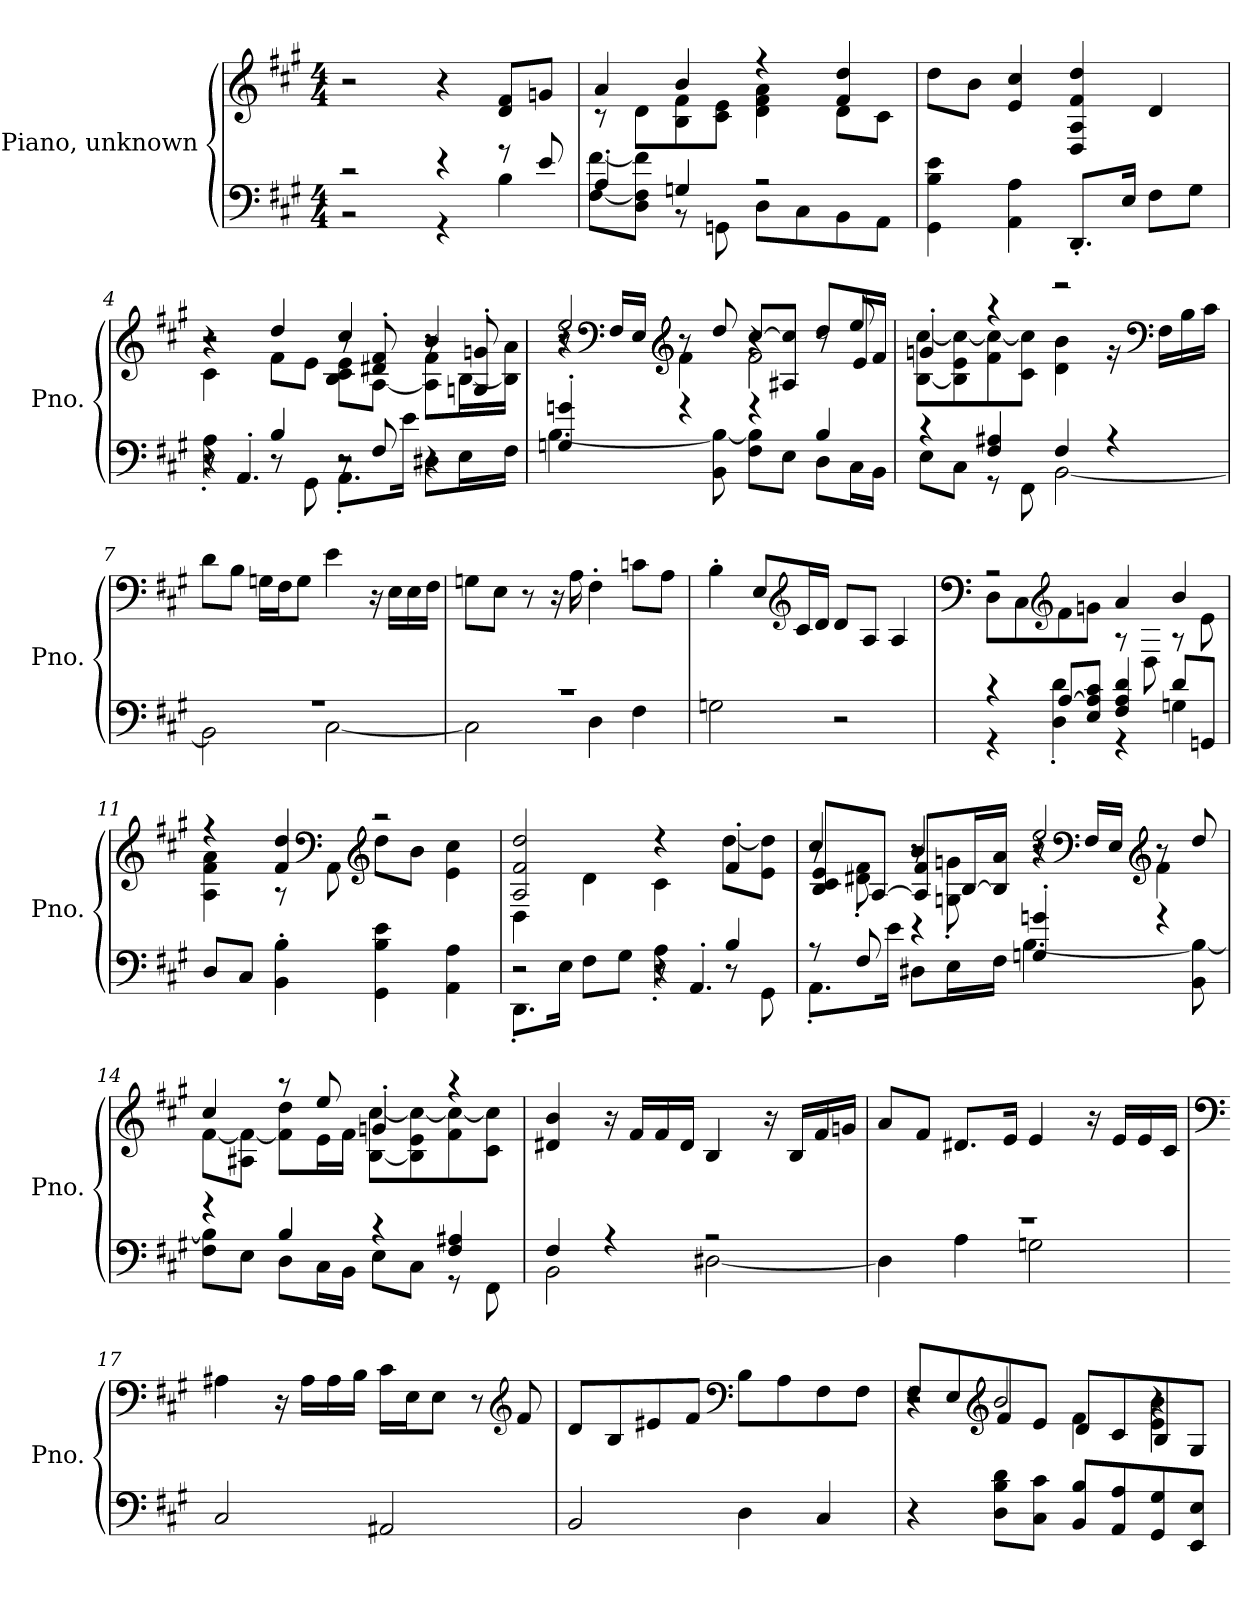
**kern	**kern
*part1	*part1
*staff2	*staff1
*I"Piano, unknown	*
*I'Pno.	*
*clefF4	*clefG2
*k[f#c#g#]	*k[f#c#g#]
*M4/4	*M4/4
*MM120	*MM120
=1	=1
*^	*
2r	2r	2r
4r	4r	4r
8r	4B\	8d/ 8f#/L
8e/	.	8gn/J
=2	=2	=2
*	*	*^
4A'/	[8F#\ [8f#\L	4a/	8r
.	8D\ 8F#\] 8f#\]J	.	8d\L
4Gn/	8r	4b/	8B\ 8f#\
.	8GGn\	.	8c#\ 8e\J
2r	8D\L	4r	4d\ 4f#\ 4a\
.	8C#\	.	.
.	8BB\	4f#/ 4dd/	8d\L
.	8AA\J	.	8c#\J
*v	*v	*	*
*	*v	*v
=3	=3
4GG#\ 4B\ 4e\	8dd\L
.	8b\J
4AA\ 4A\	4e/ 4cc#/
8.DD'/L	4D/ 4A/ 4f#/ 4dd/
16E/Jk	.
8F#\L	4d/
8G#\J	.
=4	=4
*^	*^
*	*^	*	*^
4r	4A'\	8r	4r	4c#\	2r
.	.	4.AA'/	.	.	.
4B/	8r	.	4dd/	8f#\L	.
.	8GG#\	.	.	8e\J	.
8r	8.AA'\L	2r	4cc#/	8B\ 8c#\ 8e\L	8r
8F#/	.	.	.	[8A\J	8d#X/' 8f#/'
.	16e\Jk	.	.	.	.
4r	8D#X\L	.	4b/	8A\] 8f#\L	8r
.	16E\L	.	.	[16B\L	8Gn/' 8gn/'
.	16F#\JJ	.	.	16B\] 16a\JJ	.
*	*v	*v	*	*	*
!!LO:LB:g=z	!!	!!
=5	=5	=5	=5	=5
4Gn/' 4gn/'	[4.B\	2ee/	4r	8r
*	*	*clefF4	*	*
.	.	.	.	16F#/LL
.	.	.	.	16E/JJ
*	*	*clefG2	*	*
4r	.	.	4f#\	8r
.	8BB\ 8B\_	.	.	8dd/
4r	8F#\ 8B\]L	4r	2f#\	[8cc#/L
.	8E\J	.	.	8A#X/ 8cc#/]J
4B/	8D\L	8r	.	8dd/L
.	16C#\L	8ee/	.	16e/L
.	16BB\JJ	.	.	16f#/JJ
*	*	*	*v	*v
=6	=6	=6	=6
4r	8E\L	4gn'/	[8B\ [8cc#\L
.	8C#\J	.	8B\] 8e\ 8cc#\_
4F#/ 4A#X/	8r	4r	8f#\ 8cc#\_
.	8FF#\	.	8c#\ 8cc#\]J
4F#/	[2BB\	2r	4d\ 4b\
4r	.	.	16r
*	*	*clefF4	*
.	.	.	16F#\LL
.	.	.	16B\
.	.	.	16c#\JJ
*	*	*v	*v
=7	=7	=7
1r	2BB\]	8d\L
.	.	8B\J
.	.	16Gn\LL
.	.	16F#\J
.	.	8G\J
.	[2C#\	4e\
.	.	16r
.	.	16E\LL
.	.	16E\
.	.	16F#\JJ
!!LO:LB:g=z
=8	=8	=8
1r	2C#\]	8Gn\L
.	.	8E\J
.	.	8r
.	.	16r
.	.	16A\
.	4D\	4F#'\
.	4F#\	8cn\L
.	.	8A\J
*v	*v	*
=9	=9
2Gn\	4B'\
.	8E/L
*	*clefG2
.	16c#/L
.	16d/JJ
2r	8d/L
.	8A/J
.	4A/
=10	=10
*	*clefF4
*^	*^
4r	4r	2r	8D\L
.	.	.	8C#\
*	*	*clefG2	*
[8A/L	4D\' 4d\'	.	8f#\
8E/ 8A/] 8c#/J	.	.	8gn\J
4F#/ 4A/ 4d/	4r	4a/	8r
.	.	.	8D\
8d/L	4Gn\	4b/	8r
8GGn/J	.	.	8e\
*v	*v	*	*
=11	=11	=11
8D/L	4r	4A\ 4f#\ 4a\
8C#/J	.	.
4BB\' 4B\'	4f#/ 4dd/	8r
*	*clefF4	*
.	.	8AA\
*	*clefG2	*
4GG#\ 4B\ 4e\	2r	8dd\L
.	.	8b\J
4AA\ 4A\	.	4e\ 4cc#\
!!LO:LB:g=z	!!
=12	=12	=12
*^	*	*
*	*^	*	*
2r	8.DD'\L	2r	2A/ 2f#/ 2dd/	4D\
.	16E\Jk	.	.	.
.	8F#\L	.	.	4d\
.	8G#\J	.	.	.
4r	4A'\	8r	4r	4c#\
.	.	4.AA'/	.	.
4B/	8r	.	4f#'/	[8dd\L
.	8GG#\	.	.	8e\ 8dd\]J
*	*v	*v	*	*
=13	=13	=13	=13
*	*	*	*^
8r	8.AA'\L	4cc#/	8r	8B/ 8c#/ 8e/L
8F#/	.	.	8d#X\' 8f#\'	[8A/J
.	16e\Jk	.	.	.
4r	8D#X\L	4b/	8r	8A/] 8f#/L
.	16E\L	.	8Gn\' 8gn\'	[16B/L
.	16F#\JJ	.	.	16B/] 16a/JJ
4Gn/' 4gn/'	[4.B\	2ee/	4r	8r
*	*	*clefF4	*	*
.	.	.	.	16F#/LL
.	.	.	.	16E/JJ
*	*	*clefG2	*	*
4r	.	.	4f#\	8r
.	8BB\ 8B\_	.	.	8dd/
*	*	*	*v	*v
!!LO:LB:g=z
=14	=14	=14	=14
4r	8F#\ 8B\]L	4cc#/	[8f#\L
.	8E\J	.	8A#X\ 8f#\_J
4B/	8D\L	8r	8f#\] 8dd\L
.	16C#\L	8ee/	16e\L
.	16BB\JJ	.	16f#\JJ
4r	8E\L	4gn'/	[8B\ [8cc#\L
.	8C#\J	.	8B\] 8e\ 8cc#\_
4F#/ 4A#X/	8r	4r	8f#\ 8cc#\_
.	8FF#\	.	8c#\ 8cc#\]J
*	*	*v	*v
=15	=15	=15
4F#/	2BB\	4d#X/ 4b/
4r	.	16r
.	.	16f#/LL
.	.	16f#/
.	.	16d#/JJ
2r	[2D#X\	4B/
.	.	16r
.	.	16B/LL
.	.	16f#/
.	.	16gn/JJ
=16	=16	=16
1r	4D#\]	8a/L
.	.	8f#/J
.	4A\	8.d#X/L
.	.	16e/Jk
.	2Gn\	4e/
.	.	16r
.	.	16e/LL
.	.	16e/
.	.	16c#/JJ
*v	*v	*
!!LO:LB:g=z
=17	=17
*	*clefF4
2C#/	4A#X\
.	16r
.	16A#\LL
.	16A#\
.	16B\JJ
2AA#X/	16c#\LL
.	16E\J
.	8E\J
.	8r
*	*clefG2
.	8f#/
=18	=18
2BB/	8d/L
.	8B/
.	8e#X/
.	8f#/J
*	*clefF4
4D\	8B\L
.	8A\
4C#/	8F#\
.	8F#\J
=19	=19
*	*^
*	*	*^
4r	4r	2r	8F#/L
.	.	.	8E/
*	*clefG2	*	*
8D\ 8B\ 8d\L	2b/	.	8f#/
8C#\ 8c#\J	.	.	8e/J
8BB/ 8B/L	.	4f#\	8d/L
8AA/ 8A/	.	.	8c#/
8GG#/ 8G#/	4r	4e\ 4b\	8B/
8EE/ 8E/J	.	.	8G#/J
*	*v	*v	*v
=	=
*-	*-
